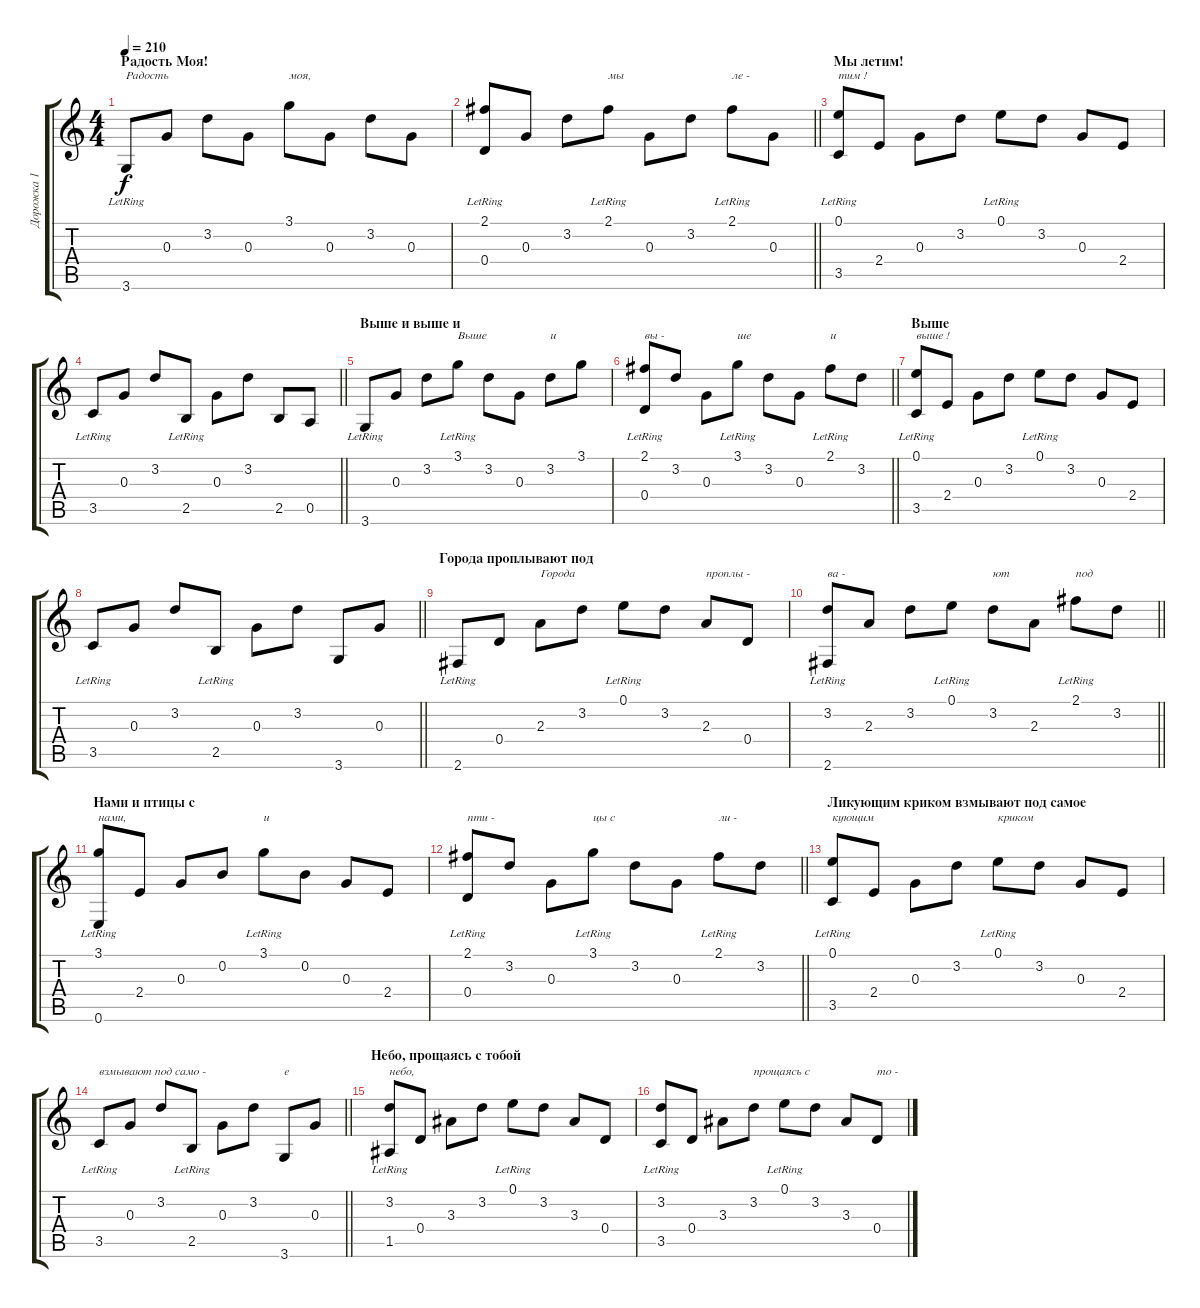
\track ("Дорожка 1" "Дорожка 1") {instrument acousticguitarsteel}
\staff {score tabs}
\tuning (E4 B3 G3 D3 A2 E2) {hide}
\ts (4 4)
\section ("" "Радость Моя!")
\tempo 210
\clef g2
\ks c
3.6{lr}.8{txt "Радость" dy f} 0.3.8 3.2.8 0.3.8 3.1.8{txt "моя,"} 0.3.8 3.2.8 0.3.8 |
\barLineRight lightlight
(2.1{lr} 0.4{lr}).8 0.3.8 3.2.8 2.1{lr}.8{txt "мы"} 0.3.8 3.2.8 2.1{lr}.8{txt "ле -"} 0.3.8 |
\section ("" "Мы летим!")
(0.1{lr} 3.5{lr}).8{txt "тим !"} 2.4.8 0.3.8 3.2.8 0.1{lr}.8 3.2.8 0.3.8 2.4.8 |
\barLineRight lightlight
3.5{lr}.8 0.3.8 3.2.8 2.5{lr}.8 0.3.8 3.2.8 2.5.8 0.5.8 |
\section ("" "Выше и выше и")
3.6{lr}.8 0.3.8 3.2.8 3.1{lr}.8{txt "Выше"} 3.2.8 0.3.8 3.2.8{txt "и"} 3.1.8 |
\barLineRight lightlight
(2.1{lr} 0.4{lr}).8{txt "вы -"} 3.2.8 0.3.8 3.1{lr}.8{txt "ше"} 3.2.8 0.3.8 2.1{lr}.8{txt "и"} 3.2.8 |
\section ("" "Выше")
(0.1{lr} 3.5{lr}).8{txt "выше !"} 2.4.8 0.3.8 3.2.8 0.1{lr}.8 3.2.8 0.3.8 2.4.8 |
\barLineRight lightlight
3.5{lr}.8 0.3.8 3.2.8 2.5{lr}.8 0.3.8 3.2.8 3.6.8 0.3.8 |
\section ("" "Города проплывают под")
2.6{lr}.8 0.4.8 2.3.8{txt "Города"} 3.2.8 0.1{lr}.8 3.2.8 2.3.8{txt "проплы -"} 0.4.8 |
\barLineRight lightlight
(3.2{lr} 2.6{lr}).8{txt "ва -"} 2.3.8 3.2.8 0.1{lr}.8 3.2.8{txt "ют"} 2.3.8 2.1{lr}.8{txt "под"} 3.2.8 |
\section ("" "Нами и птицы с")
(3.1{lr} 0.6{lr}).8{txt "нами,"} 2.4.8 0.3.8 0.2.8 3.1{lr}.8{txt "и"} 0.2.8 0.3.8 2.4.8 |
\barLineRight lightlight
(2.1{lr} 0.4{lr}).8{txt "пти -"} 3.2.8 0.3.8 3.1{lr}.8{txt "цы с"} 3.2.8 0.3.8 2.1{lr}.8{txt "ли -"} 3.2.8 |
\section ("" "Ликующим криком взмывают под самое")
(0.1{lr} 3.5{lr}).8{txt "кующим"} 2.4.8 0.3.8 3.2.8 0.1{lr}.8{txt "криком"} 3.2.8 0.3.8 2.4.8 |
\barLineRight lightlight
3.5{lr}.8{txt "взмывают под само -"} 0.3.8 3.2.8 2.5{lr}.8 0.3.8 3.2.8 3.6.8{txt "е"} 0.3.8 |
\section ("" "Небо, прощаясь с тобой")
(3.2{lr} 1.5{lr}).8{txt "небо,"} 0.4.8 3.3.8 3.2.8 0.1{lr}.8 3.2.8 3.3.8 0.4.8 |
(3.2{lr} 3.5{lr}).8 0.4.8 3.3.8 3.2.8{txt "прощаясь с"} 0.1{lr}.8 3.2.8 3.3.8 0.4.8{txt "то -"}
